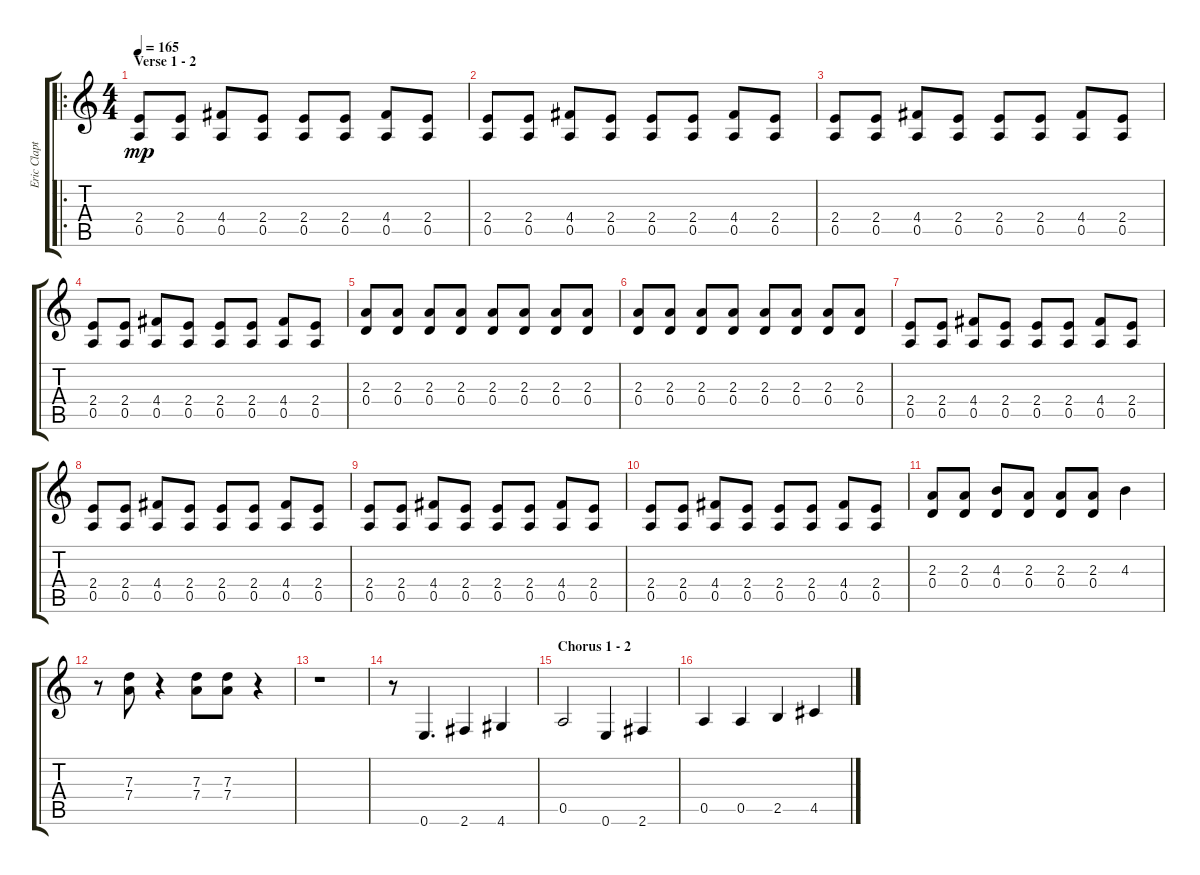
\track ("Eric Clapton (Guitar 1)" "Eric Clapt") {instrument distortionguitar}
\staff {score tabs}
\tuning (E4 B3 G3 D3 A2 E2) {hide}
\ro
\ts (4 4)
\section ("" "Verse 1 - 2")
\tempo 165
\clef g2
\ks c
(2.4 0.5).8{dy mp} (2.4 0.5).8 (4.4 0.5).8 (2.4 0.5).8 (2.4 0.5).8 (2.4 0.5).8 (4.4 0.5).8 (2.4 0.5).8 |
(2.4 0.5).8 (2.4 0.5).8 (4.4 0.5).8 (2.4 0.5).8 (2.4 0.5).8 (2.4 0.5).8 (4.4 0.5).8 (2.4 0.5).8 |
(2.4 0.5).8 (2.4 0.5).8 (4.4 0.5).8 (2.4 0.5).8 (2.4 0.5).8 (2.4 0.5).8 (4.4 0.5).8 (2.4 0.5).8 |
(2.4 0.5).8 (2.4 0.5).8 (4.4 0.5).8 (2.4 0.5).8 (2.4 0.5).8 (2.4 0.5).8 (4.4 0.5).8 (2.4 0.5).8 |
(2.3 0.4).8 (2.3 0.4).8 (2.3 0.4).8 (2.3 0.4).8 (2.3 0.4).8 (2.3 0.4).8 (2.3 0.4).8 (2.3 0.4).8 |
(2.3 0.4).8 (2.3 0.4).8 (2.3 0.4).8 (2.3 0.4).8 (2.3 0.4).8 (2.3 0.4).8 (2.3 0.4).8 (2.3 0.4).8 |
(2.4 0.5).8 (2.4 0.5).8 (4.4 0.5).8 (2.4 0.5).8 (2.4 0.5).8 (2.4 0.5).8 (4.4 0.5).8 (2.4 0.5).8 |
(2.4 0.5).8 (2.4 0.5).8 (4.4 0.5).8 (2.4 0.5).8 (2.4 0.5).8 (2.4 0.5).8 (4.4 0.5).8 (2.4 0.5).8 |
(2.4 0.5).8 (2.4 0.5).8 (4.4 0.5).8 (2.4 0.5).8 (2.4 0.5).8 (2.4 0.5).8 (4.4 0.5).8 (2.4 0.5).8 |
(2.4 0.5).8 (2.4 0.5).8 (4.4 0.5).8 (2.4 0.5).8 (2.4 0.5).8 (2.4 0.5).8 (4.4 0.5).8 (2.4 0.5).8 |
(2.3 0.4).8 (2.3 0.4).8 (4.3 0.4).8 (2.3 0.4).8 (2.3 0.4).8 (2.3 0.4).8 4.3.4 |
r.8 (7.3 7.4).8 r.4 (7.3 7.4).8 (7.3 7.4).8 r.4 |
r.1 |
r.8 0.6.4{d} 2.6.4 4.6.4 |
\section ("" "Chorus 1 - 2")
0.5.2 0.6.4 2.6.4 |
0.5.4 0.5.4 2.5.4 4.5.4
